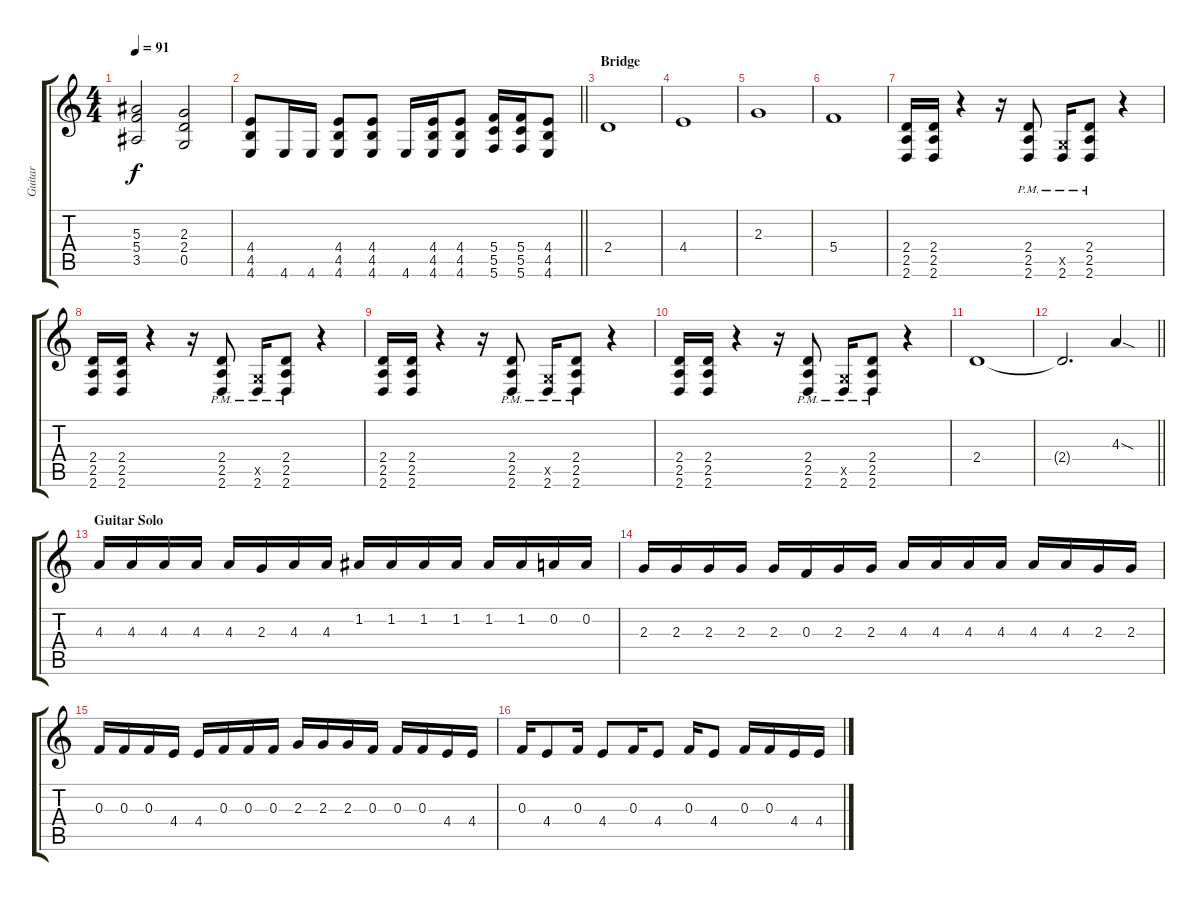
\track ("Guitar " "Guitar ") {instrument distortionguitar}
\staff {score tabs}
\tuning (D4 A3 F3 C3 G2 C2) {hide}
\ts (4 4)
\tempo 91
\clef g2
\ks c
(5.3 5.4 3.5).2{dy f} (2.3 2.4 0.5).2 |
\barLineRight lightlight
(4.4 4.5 4.6).8 4.6.16 4.6.16 (4.4 4.5 4.6).8 (4.4 4.5 4.6).8 4.6.16 (4.4 4.5 4.6).16 (4.4 4.5 4.6).8 (5.4 5.5 5.6).16 (5.4 5.5 5.6).16 (4.4 4.5 4.6).8 |
\section ("" "Bridge")
2.4.1 |
4.4.1 |
2.3.1 |
5.4.1 |
(2.4 2.5 2.6).16 (2.4 2.5 2.6).16 r.4 r.16 (2.4{pm} 2.5{pm} 2.6{pm}).8 (0.5{x} 2.6{pm}).16 (2.4{pm} 2.5{pm} 2.6{pm}).8 r.4 |
(2.4 2.5 2.6).16 (2.4 2.5 2.6).16 r.4 r.16 (2.4{pm} 2.5{pm} 2.6{pm}).8 (0.5{x} 2.6{pm}).16 (2.4{pm} 2.5{pm} 2.6{pm}).8 r.4 |
(2.4 2.5 2.6).16 (2.4 2.5 2.6).16 r.4 r.16 (2.4{pm} 2.5{pm} 2.6{pm}).8 (0.5{x} 2.6{pm}).16 (2.4{pm} 2.5{pm} 2.6{pm}).8 r.4 |
(2.4 2.5 2.6).16 (2.4 2.5 2.6).16 r.4 r.16 (2.4{pm} 2.5{pm} 2.6{pm}).8 (0.5{x} 2.6{pm}).16 (2.4{pm} 2.5{pm} 2.6{pm}).8 r.4 |
2.4.1 |
\barLineRight lightlight
2.4{t}.2{d} 4.3{sod}.4 |
\section ("" "Guitar Solo")
4.3.16 4.3.16 4.3.16 4.3.16 4.3.16 2.3.16 4.3.16 4.3.16 1.2.16 1.2.16 1.2.16 1.2.16 1.2.16 1.2.16 0.2.16 0.2.16 |
2.3.16 2.3.16 2.3.16 2.3.16 2.3.16 0.3.16 2.3.16 2.3.16 4.3.16 4.3.16 4.3.16 4.3.16 4.3.16 4.3.16 2.3.16 2.3.16 |
0.3.16 0.3.16 0.3.16 4.4.16 4.4.16 0.3.16 0.3.16 0.3.16 2.3.16 2.3.16 2.3.16 0.3.16 0.3.16 0.3.16 4.4.16 4.4.16 |
0.3.16 4.4.8 0.3.16 4.4.8 0.3.16 4.4.8 0.3.16 4.4.8 0.3.16 0.3.16 4.4.16 4.4.16
